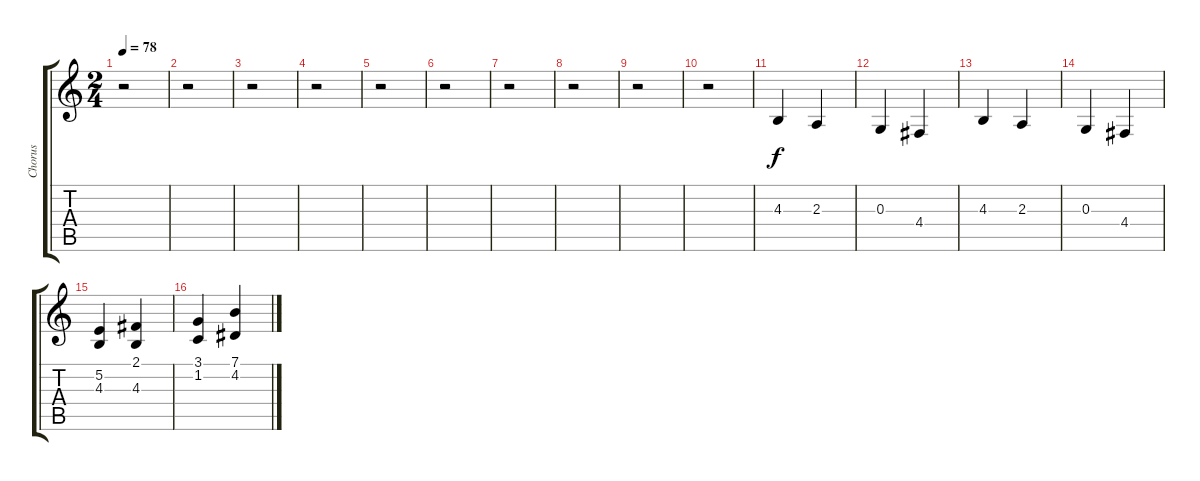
\track ("Chorus" "Chorus") {instrument altosax}
\staff {score tabs}
\tuning (E4 B3 G3 D3 A2 E2) {hide}
\ts (2 4)
\tempo 78
\clef g2
\ks c
r.2{dy f} |
r.2 |
r.2 |
r.2 |
r.2 |
r.2 |
r.2 |
r.2 |
r.2 |
r.2 |
4.3.4 2.3.4 |
0.3.4 4.4.4 |
4.3.4 2.3.4 |
0.3.4 4.4.4 |
(5.2 4.3).4 (2.1 4.3).4 |
(3.1 1.2).4 (7.1 4.2).4
